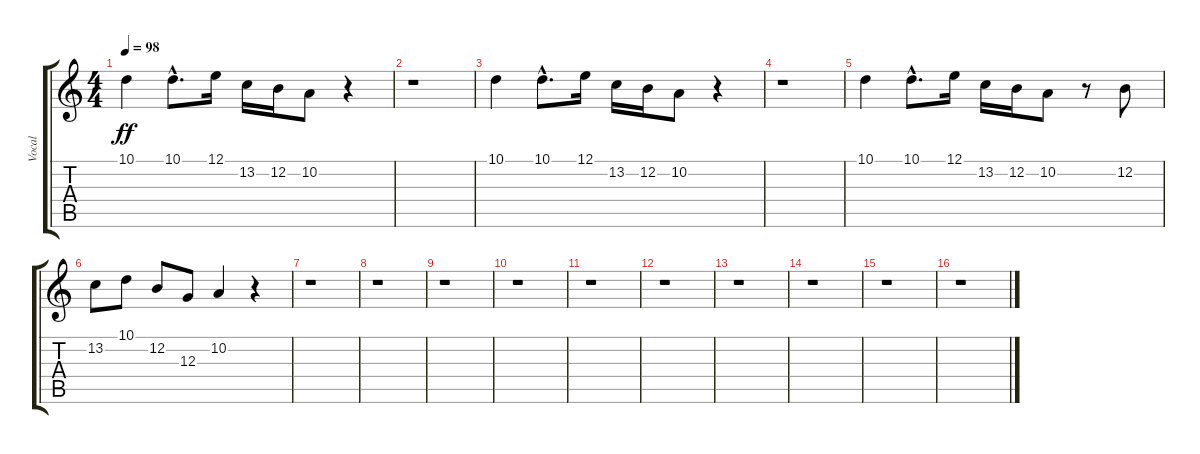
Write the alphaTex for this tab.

\track ("Vocal" "Vocal") {instrument ocarina}
\staff {score tabs}
\tuning (E4 B3 G3 D3 A2 E2) {hide}
\ts (4 4)
\tempo 98
\clef g2
\ks c
10.1.4{dy ff} 10.1{hac}.8{d} 12.1.16 13.2.16 12.2.16 10.2.8 r.4 |
r.1 |
10.1.4 10.1{hac}.8{d} 12.1.16 13.2.16 12.2.16 10.2.8 r.4 |
r.1 |
10.1.4 10.1{hac}.8{d} 12.1.16 13.2.16 12.2.16 10.2.8 r.8 12.2.8 |
13.2.8 10.1.8 12.2.8 12.3.8 10.2.4 r.4 |
r.1 |
r.1 |
r.1 |
r.1 |
r.1 |
r.1 |
r.1 |
r.1 |
r.1 |
r.1
